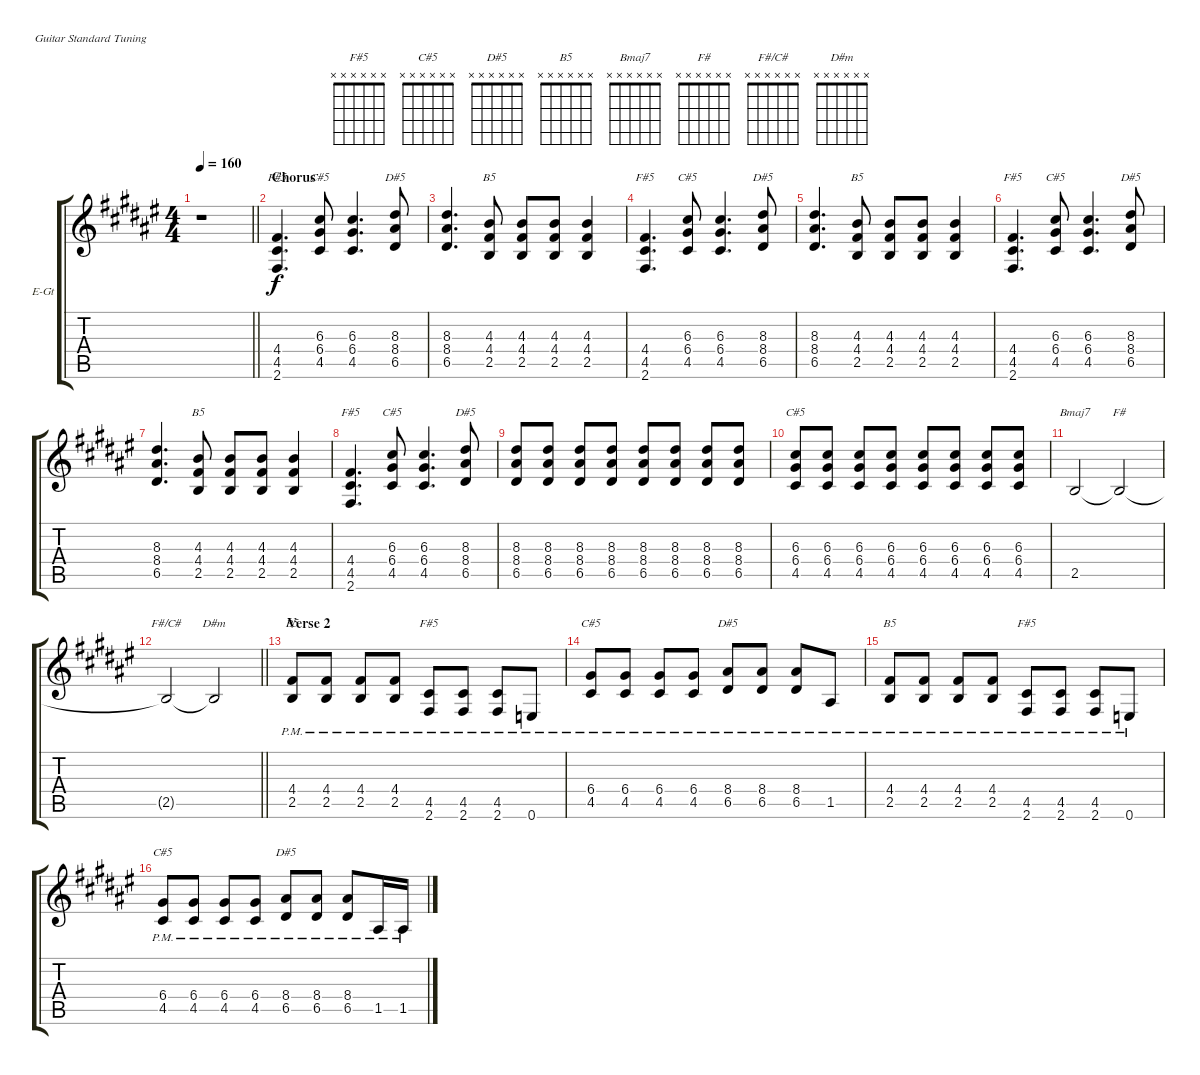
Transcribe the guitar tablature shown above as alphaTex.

\bracketExtendMode groupsimilarinstruments
\firstSystemTrackNameOrientation horizontal
\otherSystemsTrackNameOrientation horizontal
\track ("Guitar 2" "E-Gt") {instrument distortionguitar}
\staff {score tabs}
\tuning (E4 B3 G3 D3 A2 E2)
\chord ("F#5" x x x x x x)
\chord ("C#5" x x x x x x)
\chord ("D#5" x x x x x x)
\chord ("B5" x x x x x x)
\chord ("Bmaj7" x x x x x x)
\chord ("F#" x x x x x x)
\chord ("F#/C#" x x x x x x)
\chord ("D#m" x x x x x x)
\ts (4 4)
\tempo 160
\clef g2
\barLineRight lightlight
\ks d#minor
r.1{dy f} |
\section ("" "Chorus")
(4.4 4.5 2.6).4{d ch "F#5"} (6.3 6.4 4.5).8{ch "C#5"} (6.3 6.4 4.5).4{d} (8.3 8.4 6.5).8{ch "D#5"} |
(8.3 8.4 6.5).4{d} (4.3 4.4 2.5).8{ch "B5"} (4.3 4.4 2.5).8 (4.3 4.4 2.5).8 (4.3 4.4 2.5).4 |
(4.4 4.5 2.6).4{d ch "F#5"} (6.3 6.4 4.5).8{ch "C#5"} (6.3 6.4 4.5).4{d} (8.3 8.4 6.5).8{ch "D#5"} |
(8.3 8.4 6.5).4{d} (4.3 4.4 2.5).8{ch "B5"} (4.3 4.4 2.5).8 (4.3 4.4 2.5).8 (4.3 4.4 2.5).4 |
(4.4 4.5 2.6).4{d ch "F#5"} (6.3 6.4 4.5).8{ch "C#5"} (6.3 6.4 4.5).4{d} (8.3 8.4 6.5).8{ch "D#5"} |
(8.3 8.4 6.5).4{d} (4.3 4.4 2.5).8{ch "B5"} (4.3 4.4 2.5).8 (4.3 4.4 2.5).8 (4.3 4.4 2.5).4 |
(4.4 4.5 2.6).4{d ch "F#5"} (6.3 6.4 4.5).8{ch "C#5"} (6.3 6.4 4.5).4{d} (8.3 8.4 6.5).8{ch "D#5"} |
(8.3 8.4 6.5).8 (8.3 8.4 6.5).8 (8.3 8.4 6.5).8 (8.3 8.4 6.5).8 (8.3 8.4 6.5).8 (8.3 8.4 6.5).8 (8.3 8.4 6.5).8 (8.3 8.4 6.5).8 |
(6.3 6.4 4.5).8{ch "C#5"} (6.3 6.4 4.5).8 (6.3 6.4 4.5).8 (6.3 6.4 4.5).8 (6.3 6.4 4.5).8 (6.3 6.4 4.5).8 (6.3 6.4 4.5).8 (6.3 6.4 4.5).8 |
2.5.2{ch "Bmaj7"} 2.5{t}.2{ch "F#"} |
\barLineRight lightlight
2.5{t}.2{ch "F#/C#"} 2.5{t}.2{ch "D#m"} |
\section ("" "Verse 2")
(4.4{pm} 2.5{pm}).8{ch "B5"} (4.4{pm} 2.5{pm}).8 (4.4{pm} 2.5{pm}).8 (4.4{pm} 2.5{pm}).8 (4.5{pm} 2.6{pm}).8{ch "F#5"} (4.5{pm} 2.6{pm}).8 (4.5{pm} 2.6{pm}).8 0.6{pm}.8 |
(6.4{pm} 4.5{pm}).8{ch "C#5"} (6.4{pm} 4.5{pm}).8 (6.4{pm} 4.5{pm}).8 (6.4{pm} 4.5{pm}).8 (8.4{pm} 6.5{pm}).8{ch "D#5"} (8.4{pm} 6.5{pm}).8 (8.4{pm} 6.5{pm}).8 1.5{pm}.8 |
(4.4{pm} 2.5{pm}).8{ch "B5"} (4.4{pm} 2.5{pm}).8 (4.4{pm} 2.5{pm}).8 (4.4{pm} 2.5{pm}).8 (4.5{pm} 2.6{pm}).8{ch "F#5"} (4.5{pm} 2.6{pm}).8 (4.5{pm} 2.6{pm}).8 0.6{pm}.8 |
(6.4{pm} 4.5{pm}).8{ch "C#5"} (6.4{pm} 4.5{pm}).8 (6.4{pm} 4.5{pm}).8 (6.4{pm} 4.5{pm}).8 (8.4{pm} 6.5{pm}).8{ch "D#5"} (8.4{pm} 6.5{pm}).8 (8.4{pm} 6.5{pm}).8 1.5{pm}.16 1.5{pm}.16
